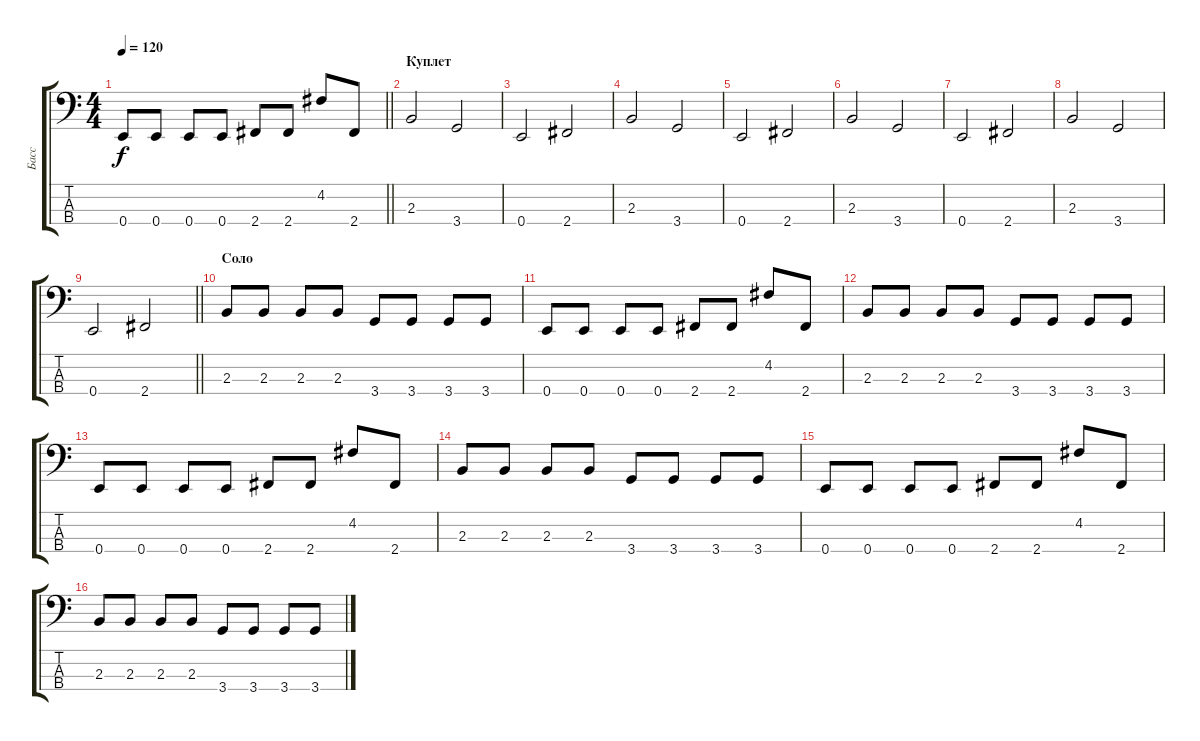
\track ("Басс" "Басс") {instrument electricbassfinger}
\staff {score tabs}
\tuning (G2 D2 A1 E1) {hide}
\ts (4 4)
\tempo 120
\clef f4
\barLineRight lightlight
\ks c
0.4.8{dy f} 0.4.8 0.4.8 0.4.8 2.4.8 2.4.8 4.2.8 2.4.8 |
\section ("" "Куплет")
2.3.2 3.4.2 |
0.4.2 2.4.2 |
2.3.2 3.4.2 |
0.4.2 2.4.2 |
2.3.2 3.4.2 |
0.4.2 2.4.2 |
2.3.2 3.4.2 |
\barLineRight lightlight
0.4.2 2.4.2 |
\section ("" "Соло")
2.3.8 2.3.8 2.3.8 2.3.8 3.4.8 3.4.8 3.4.8 3.4.8 |
0.4.8 0.4.8 0.4.8 0.4.8 2.4.8 2.4.8 4.2.8 2.4.8 |
2.3.8 2.3.8 2.3.8 2.3.8 3.4.8 3.4.8 3.4.8 3.4.8 |
0.4.8 0.4.8 0.4.8 0.4.8 2.4.8 2.4.8 4.2.8 2.4.8 |
2.3.8 2.3.8 2.3.8 2.3.8 3.4.8 3.4.8 3.4.8 3.4.8 |
0.4.8 0.4.8 0.4.8 0.4.8 2.4.8 2.4.8 4.2.8 2.4.8 |
2.3.8 2.3.8 2.3.8 2.3.8 3.4.8 3.4.8 3.4.8 3.4.8
